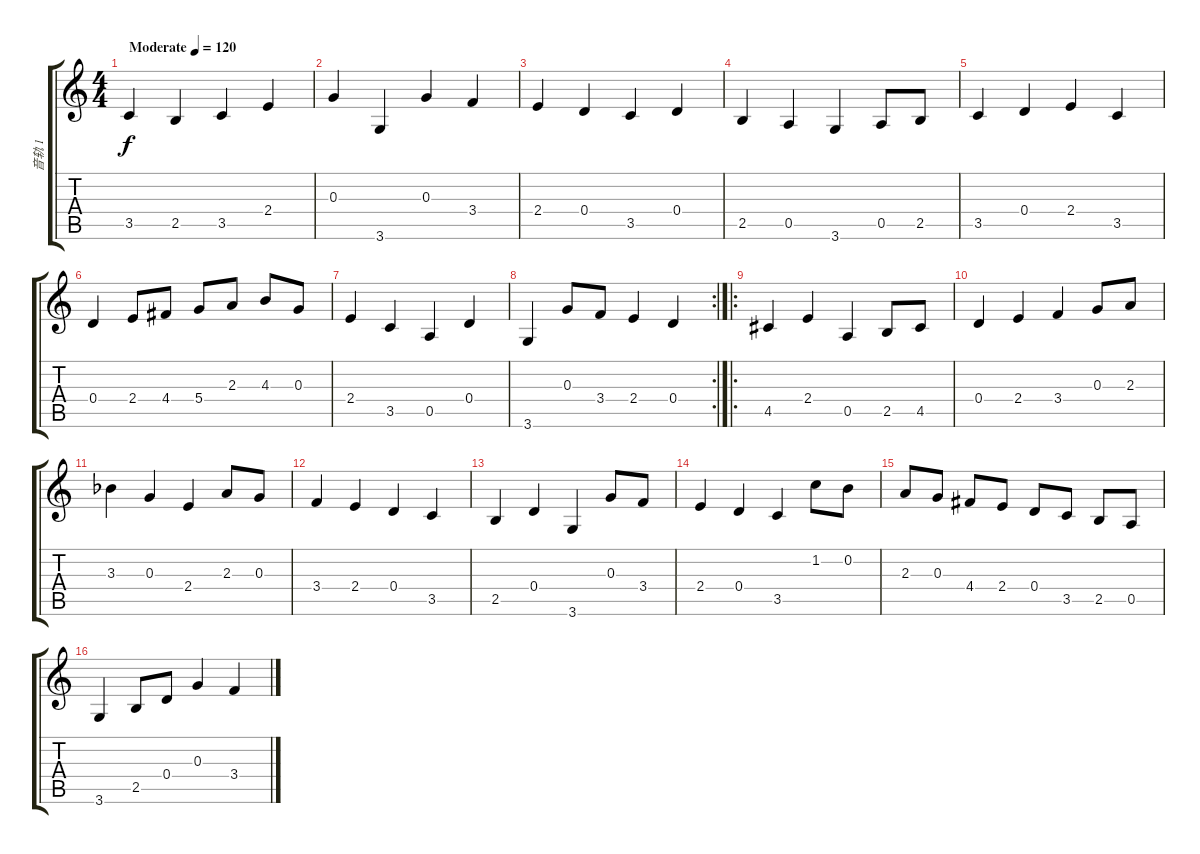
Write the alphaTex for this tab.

\track ("音轨 1" "音轨 1") {instrument acousticguitarsteel}
\staff {score tabs}
\tuning (E4 B3 G3 D3 A2 E2) {hide}
\ts (4 4)
\tempo (120 "Moderate")
\clef g2
\ks c
3.5.4{dy f instrument acousticguitarsteel} 2.5.4 3.5.4 2.4.4 |
0.3.4 3.6.4 0.3.4 3.4.4 |
2.4.4 0.4.4 3.5.4 0.4.4 |
2.5.4 0.5.4 3.6.4 0.5.8 2.5.8 |
3.5.4 0.4.4 2.4.4 3.5.4 |
0.4.4 2.4.8 4.4.8 5.4.8 2.3.8 4.3.8 0.3.8 |
2.4.4 3.5.4 0.5.4 0.4.4 |
\rc 2
3.6.4 0.3.8 3.4.8 2.4.4 0.4.4 |
\ro
4.5.4 2.4.4 0.5.4 2.5.8 4.5.8 |
0.4.4 2.4.4 3.4.4 0.3.8 2.3.8 |
3.3{acc b}.4 0.3.4 2.4.4 2.3.8 0.3.8 |
3.4.4 2.4.4 0.4.4 3.5.4 |
2.5.4 0.4.4 3.6.4 0.3.8 3.4.8 |
2.4.4 0.4.4 3.5.4 1.2.8 0.2.8 |
2.3.8 0.3.8 4.4.8 2.4.8 0.4.8 3.5.8 2.5.8 0.5.8 |
3.6.4 2.5.8 0.4.8 0.3.4 3.4.4
